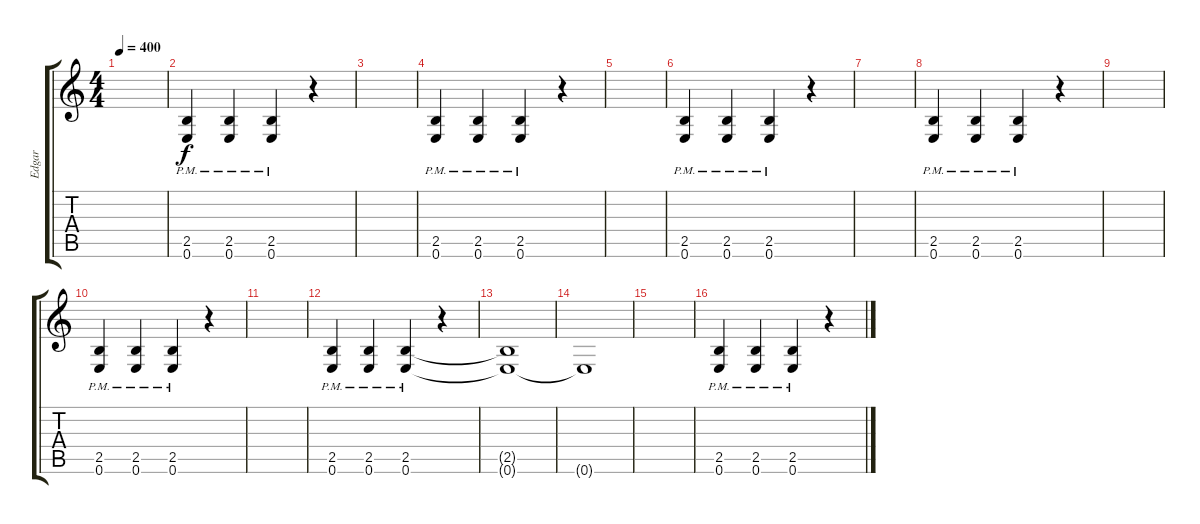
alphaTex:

\track ("Edgar" "Edgar") {instrument distortionguitar}
\staff {score tabs}
\tuning (E4 B3 G3 D3 A2 E2) {hide}
\ts (4 4)
\tempo 400
\clef g2
\ks c
|
(2.5{pm} 0.6{pm}).4 (2.5{pm} 0.6{pm}).4 (2.5{pm} 0.6{pm}).4 r.4 |
|
(2.5{pm} 0.6{pm}).4 (2.5{pm} 0.6{pm}).4 (2.5{pm} 0.6{pm}).4 r.4 |
|
(2.5{pm} 0.6{pm}).4 (2.5{pm} 0.6{pm}).4 (2.5{pm} 0.6{pm}).4 r.4 |
|
(2.5{pm} 0.6{pm}).4 (2.5{pm} 0.6{pm}).4 (2.5{pm} 0.6{pm}).4 r.4 |
|
(2.5{pm} 0.6{pm}).4 (2.5{pm} 0.6{pm}).4 (2.5{pm} 0.6{pm}).4 r.4 |
|
(2.5{pm} 0.6{pm}).4 (2.5{pm} 0.6{pm}).4 (2.5{pm} 0.6{pm}).4 r.4 |
(2.5{t} 0.6{t}).1 |
0.6{t}.1 |
|
(2.5{pm} 0.6{pm}).4 (2.5{pm} 0.6{pm}).4 (2.5{pm} 0.6{pm}).4 r.4
